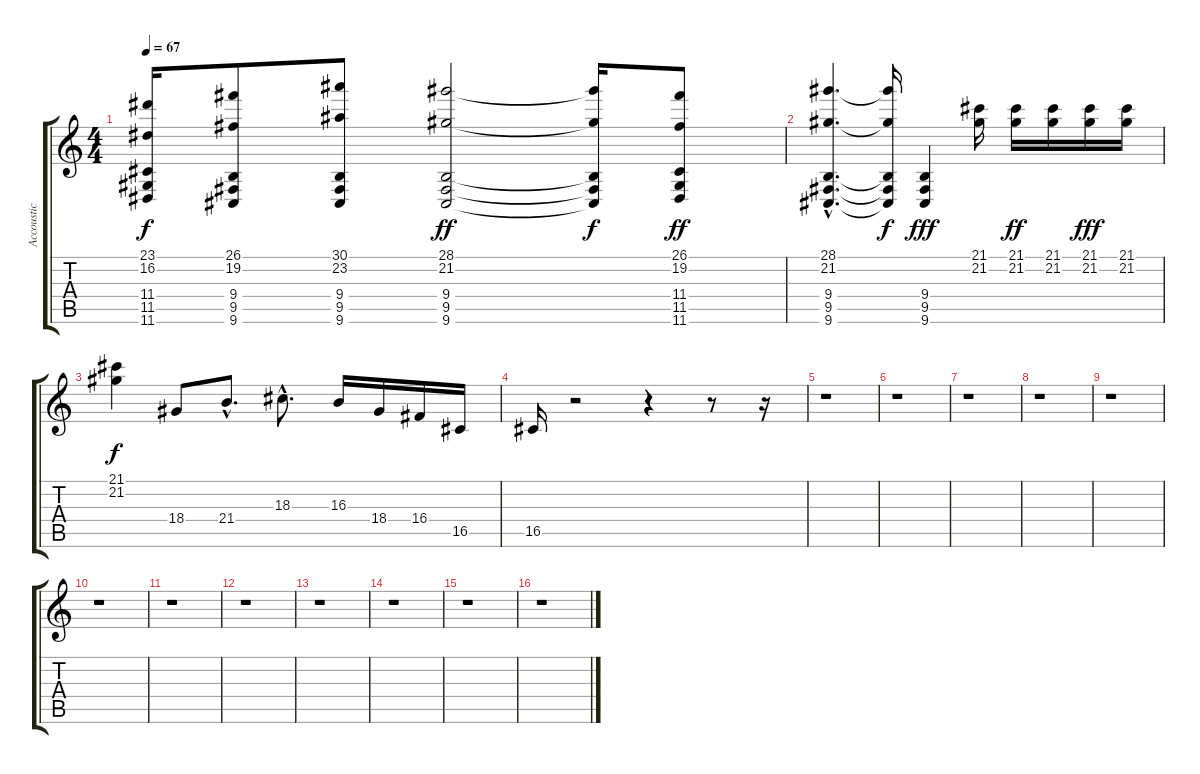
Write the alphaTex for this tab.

\track ("Accoustic Piano" "Accoustic ") {instrument acousticgrandpiano}
\staff {score tabs}
\tuning (E4 B3 G3 D3 A2 E2) {hide}
\ts (4 4)
\tempo 67
\clef g2
\ks c
(23.1{t} 16.2{t} 11.4{t} 11.5{t} 11.6{t}).16{dy f} (26.1 19.2 9.4 9.5 9.6).8 (30.1 23.2 9.4 9.5 9.6).8 (28.1 21.2 9.4 9.5 9.6).2{dy ff} (28.1{t} 21.2{t} 9.4{t} 9.5{t} 9.6{t}).16{dy f} (26.1 19.2 11.4 11.5 11.6).8{dy ff} |
(28.1{hac} 21.2{hac} 9.4{hac} 9.5{hac} 9.6{hac}).4{d} (28.1{t} 21.2{t} 9.4{t} 9.5{t} 9.6{t}).16{dy f} (9.4 9.5 9.6).4{dy fff} (21.1 21.2).16 (21.1 21.2).16{dy ff} (21.1 21.2).16 (21.1 21.2).16{dy fff} (21.1 21.2).16 |
(21.1 21.2).4{dy f} 18.4.8 21.4{hac}.8{d} 18.3{hac}.8{d} 16.3.16 18.4.16 16.4.16 16.5.16 |
16.5.16 r.2 r.4 r.8 r.16 |
r.1 |
r.1 |
r.1 |
r.1 |
r.1 |
r.1 |
r.1 |
r.1 |
r.1 |
r.1 |
r.1 |
r.1
